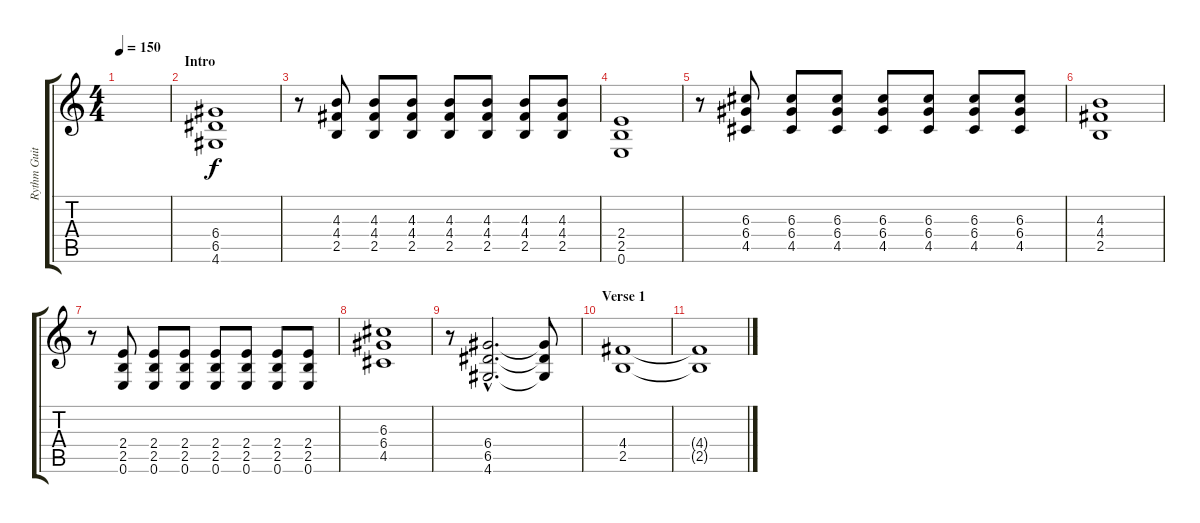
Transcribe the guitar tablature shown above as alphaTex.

\track ("Rythm Guitar" "Rythm Guit") {instrument overdrivenguitar}
\staff {score tabs}
\tuning (E4 B3 G3 D3 A2 E2) {hide}
\ts (4 4)
\tempo 150
\clef g2
\ks c
|
\section ("" "Intro")
(6.4 6.5 4.6).1 |
r.8 (4.3 4.4 2.5).8 (4.3 4.4 2.5).8 (4.3 4.4 2.5).8 (4.3 4.4 2.5).8 (4.3 4.4 2.5).8 (4.3 4.4 2.5).8 (4.3 4.4 2.5).8 |
(2.4 2.5 0.6).1 |
r.8 (6.3 6.4 4.5).8 (6.3 6.4 4.5).8 (6.3 6.4 4.5).8 (6.3 6.4 4.5).8 (6.3 6.4 4.5).8 (6.3 6.4 4.5).8 (6.3 6.4 4.5).8 |
(4.3 4.4 2.5).1 |
r.8 (2.4 2.5 0.6).8 (2.4 2.5 0.6).8 (2.4 2.5 0.6).8 (2.4 2.5 0.6).8 (2.4 2.5 0.6).8 (2.4 2.5 0.6).8 (2.4 2.5 0.6).8 |
(6.3 6.4 4.5).1 |
r.8 (6.4{hac} 6.5{hac} 4.6{hac}).2{d} (6.4{t} 6.5{t} 4.6{t}).8 |
\section ("" "Verse 1")
(4.4 2.5).1 |
(4.4{t} 2.5{t}).1
